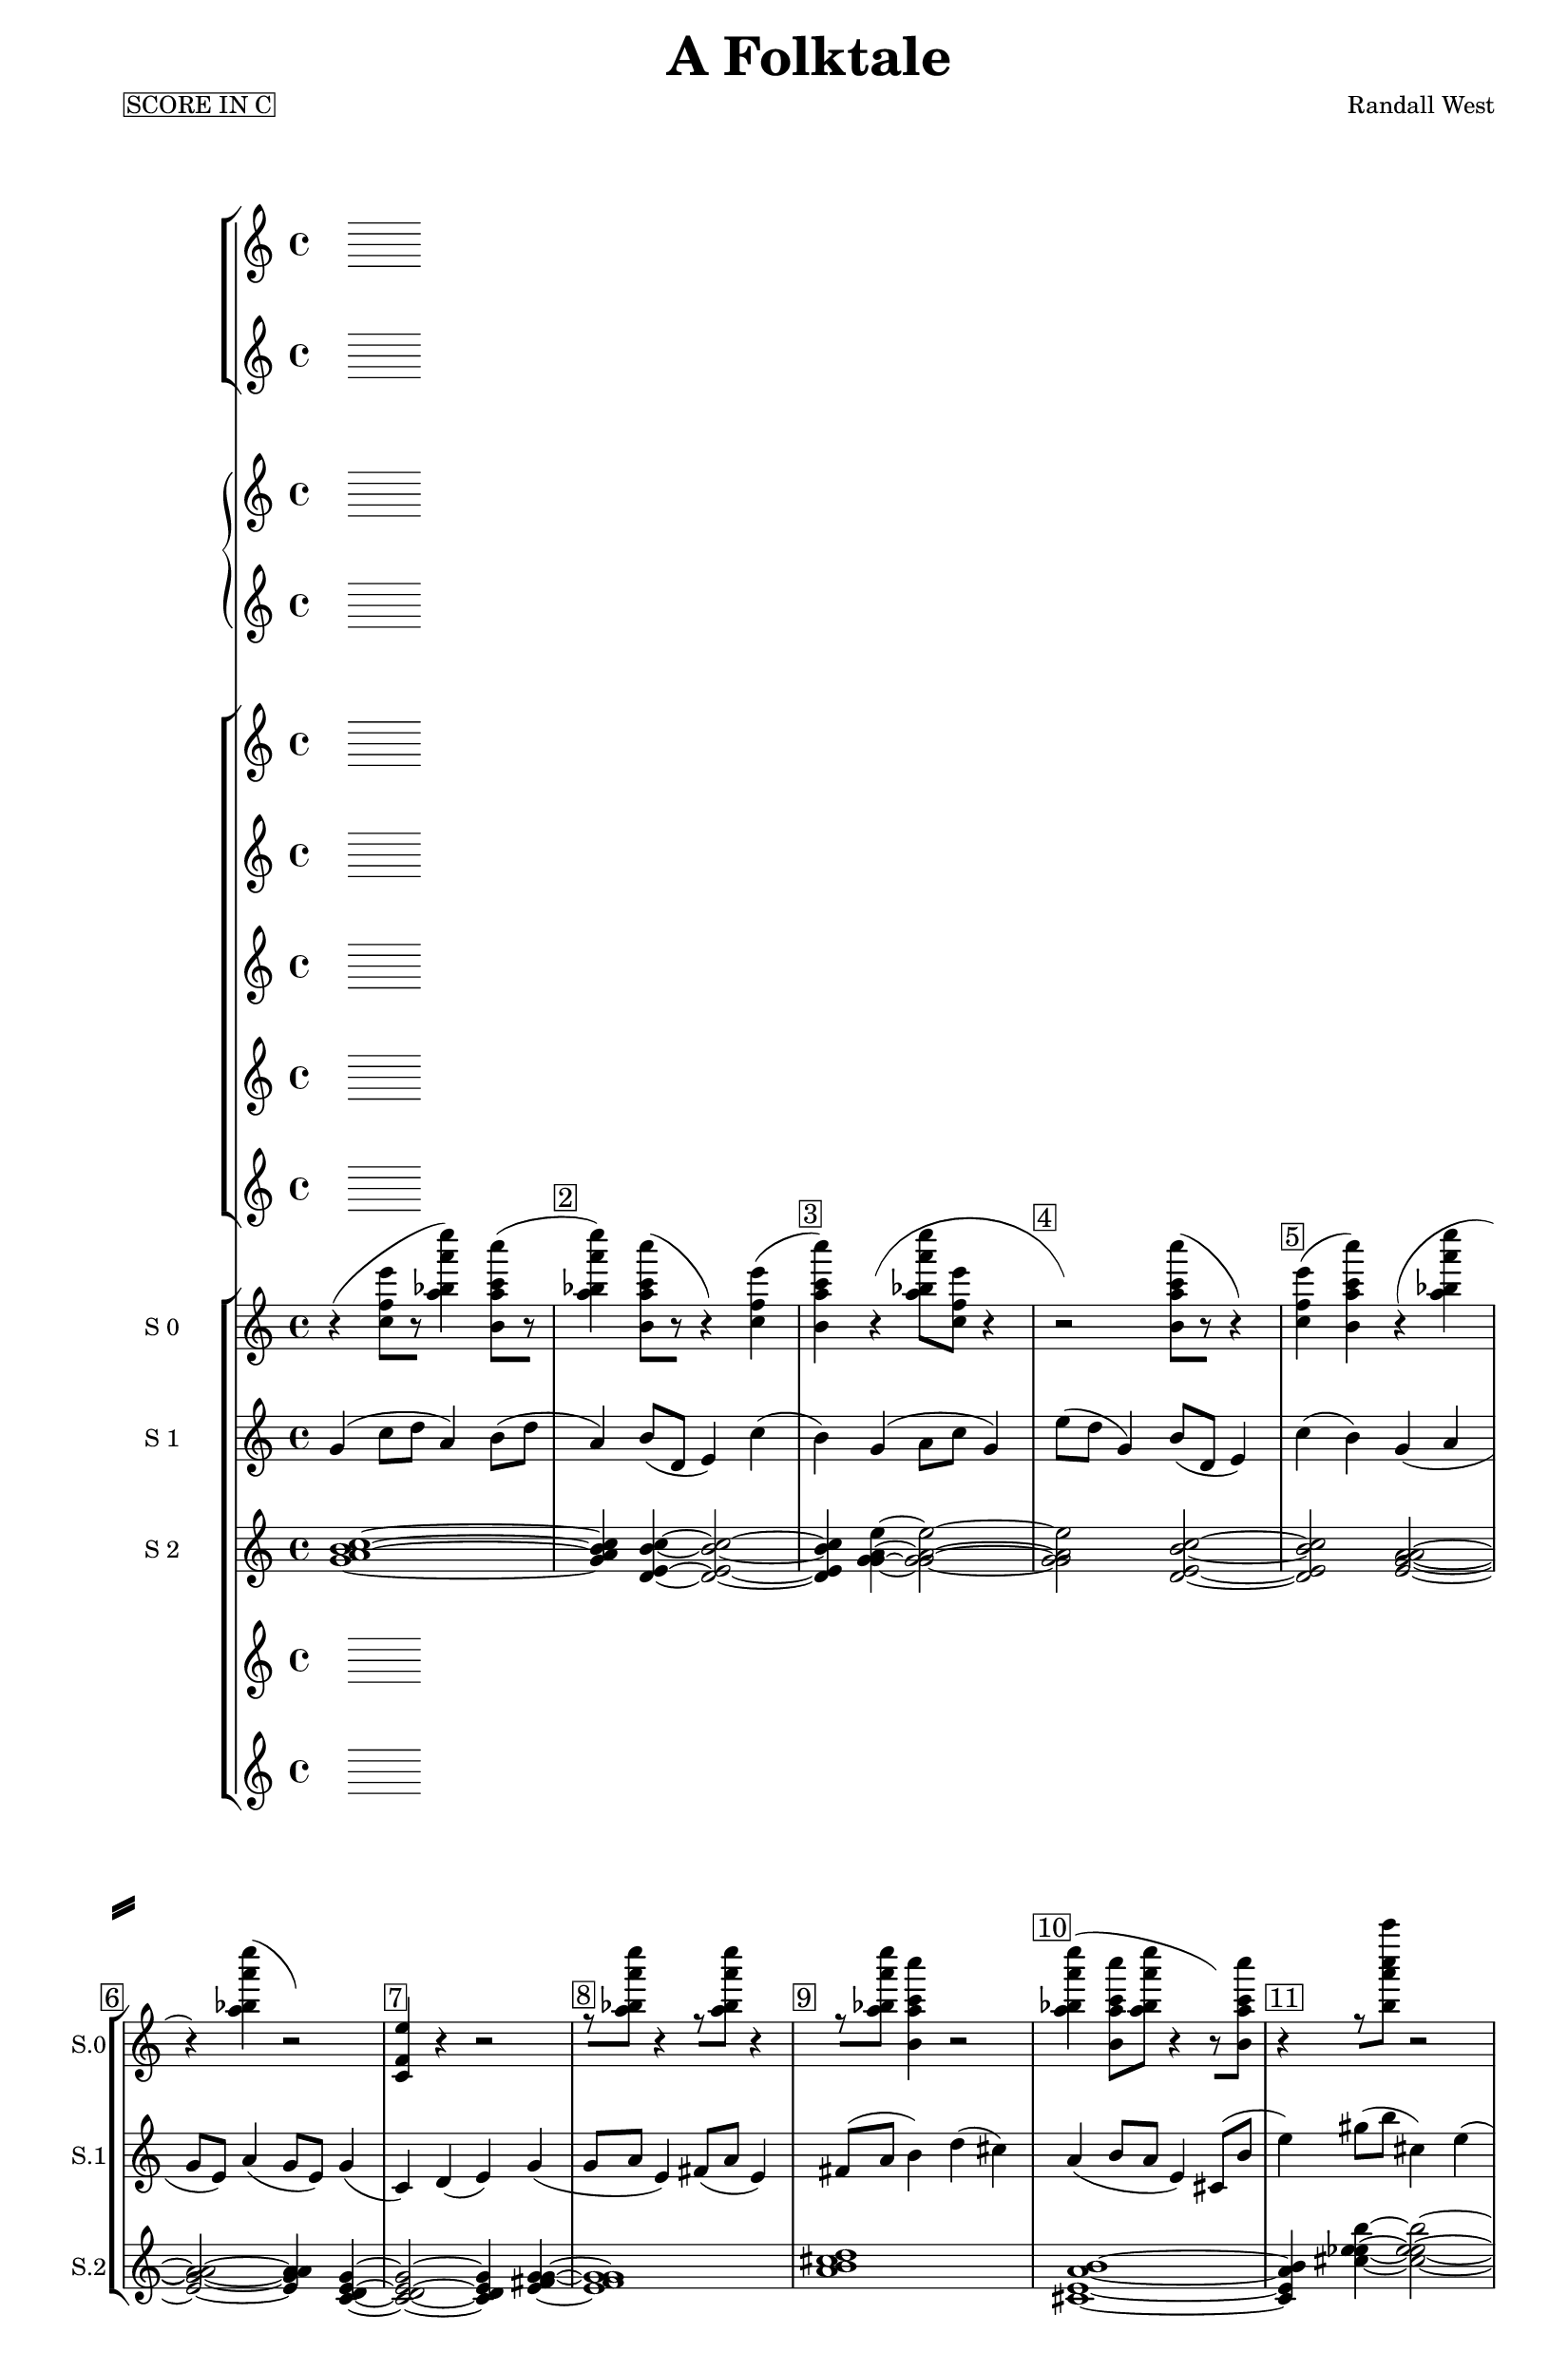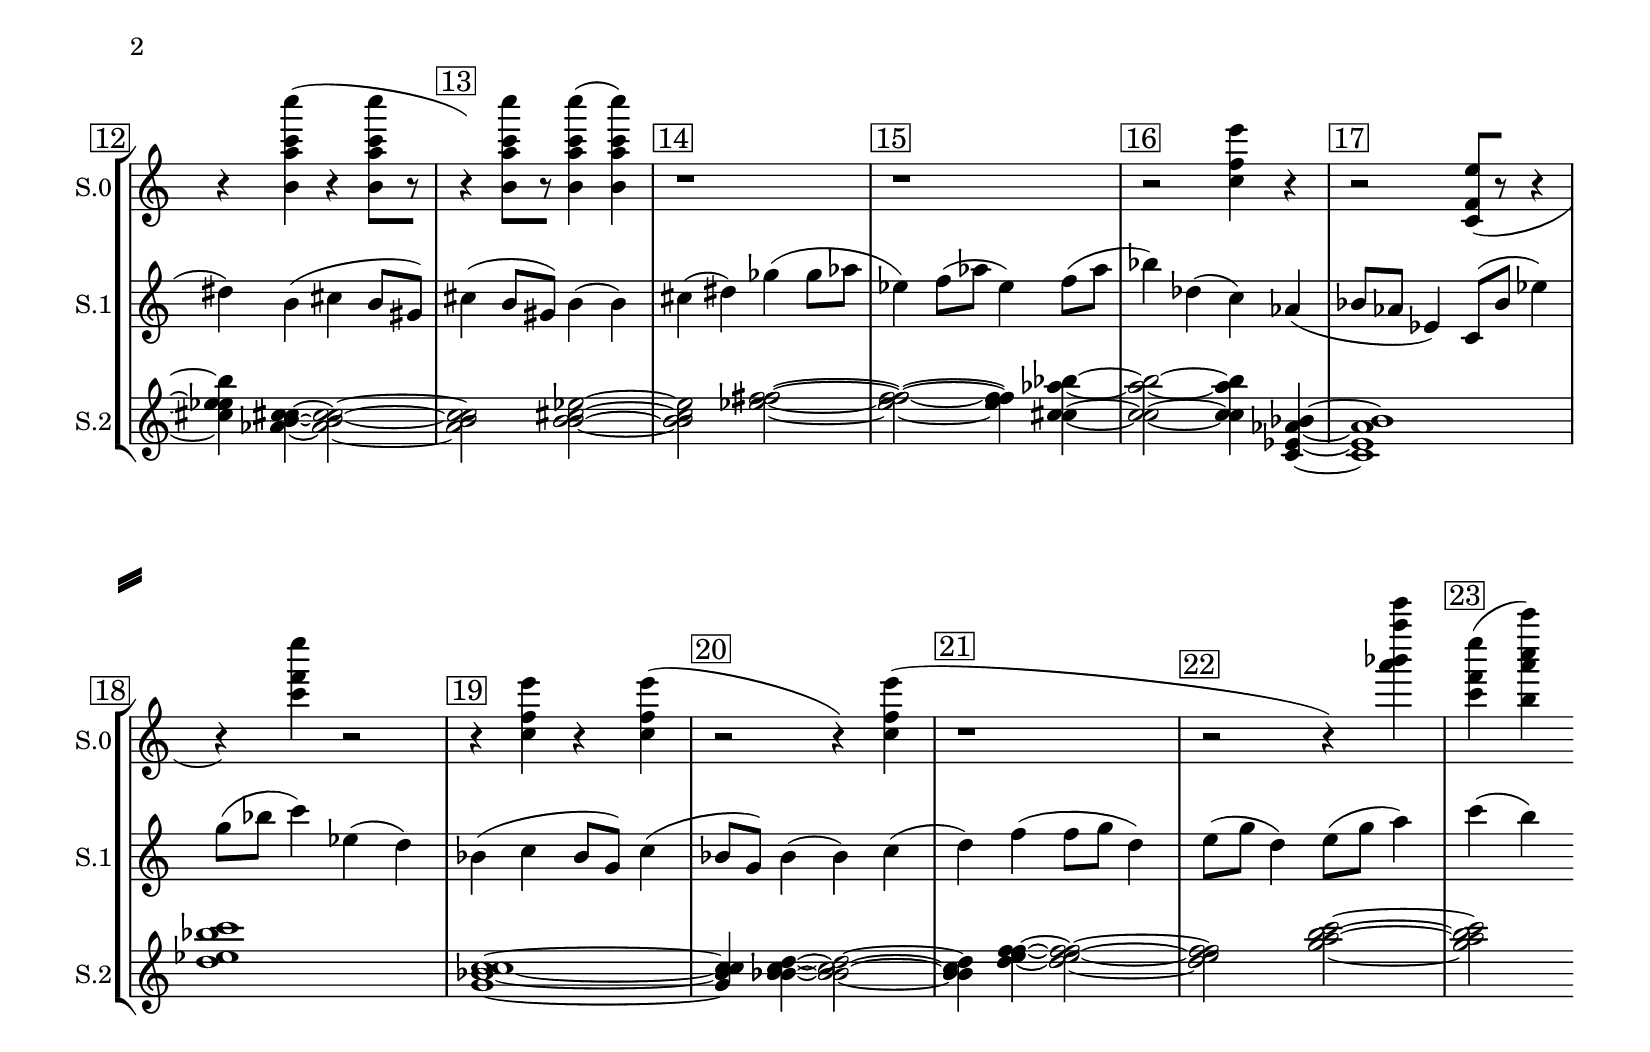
\version "2.19.82"
\language "english"

#(set-default-paper-size "tabloid" 'portrait)
#(set-global-staff-size 22)

\header {
    composer = "Randall West"
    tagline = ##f
    poet = \markup { \box "SCORE IN C" } %HACKY WAY TO GET SCORE IN C IN THERE !!!!!!
    title = \markup {
        \column {
            \center-align {
                \fontsize #3 {
                    "A Folktale"
                }
            }
        }
    }
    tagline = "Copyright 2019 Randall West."
}

  % #(set! paper-alist (cons '("10x13" . (cons (* 10 in) (* 13 in))) paper-alist))

  \paper {
    #(set-paper-size "tabloid")
    %#(set-paper-size "letter")
    left-margin = 22\mm
    system-separator-markup = \slashSeparator
    markup-system-spacing = #'(
        (basic-distance . 0)
        (minimum-distance . 0)
        (padding . 8)
        (stretchability . 0)
    )
    system-system-spacing = #'(
        (basic-distance . 12)
        (minimum-distance . 18)
        (padding . 12)
        (stretchability . 20)
    )
}

\layout {
    \set Score.markFormatter = #format-mark-circle-letters 
    \context {        
        \Score
        
        % \remove "Bar_number_engraver"
        \override BarNumber #'break-visibility = #'#(#f #t #t)
        \override BarNumber #'font-size = #1.2
        \override BarNumber  #'stencil = #(make-stencil-boxer 0.1 0.25 ly:text-interface::print)
        
        \override RehearsalMark #'font-size = #6

    }
    \context {
        \Staff 
        % \RemoveEmptyStaves
        \override VerticalAxisGroup #'remove-first = ##t % NOTE: comment this out to show staves on first page
        \override Hairpin #'minimum-length = #6
    }
    \context {
        \RhythmicStaff 
        % \RemoveEmptyStaves
        \override VerticalAxisGroup #'remove-first = ##t % NOTE: comment this out to show staves on first page
        \override Hairpin #'minimum-length = #6
    }
    % \context {
    %     \Dynamics
    %     \consists #Measure_counter_engraver
    %     \override MeasureCounter.direction = #DOWN
    %     \override MeasureCounter.font-encoding = #'latin1
    %     \override MeasureCounter.font-shape = #'italic
    %     % to control the distance of the Dynamics context from the staff:
    %     \override VerticalAxisGroup.nonstaff-relatedstaff-spacing.padding = #3
    %     \override MeasureCounter.font-size = #1.2
    %     % NOTE... below causes an error... why?
    %     % \override MeasureCounter.stencil = #(make-stencil-boxer 0.1 0.25 ly:text-interface::print)
    % }
}


\header {
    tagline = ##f
}

\layout {}

\paper {}

\score {
    \new Score
    <<
        \context StaffGroup = "winds"
        <<
            \context Staff = "flute"
            \with
            {
                \consists Horizontal_bracket_engraver
            }
            {
            }
            \context Staff = "oboe"
            \with
            {
                \consists Horizontal_bracket_engraver
            }
            {
            }
        >>
        \context PianoStaff = "piano"
        <<
            \context Staff = "piano1"
            \with
            {
                \consists Horizontal_bracket_engraver
            }
            {
            }
            \context Staff = "piano2"
            \with
            {
                \consists Horizontal_bracket_engraver
            }
            {
            }
        >>
        \context StaffGroup = "strings"
        <<
            \context Staff = "violin1"
            \with
            {
                \consists Horizontal_bracket_engraver
            }
            {
            }
            \context Staff = "violin2"
            \with
            {
                \consists Horizontal_bracket_engraver
            }
            {
            }
            \context Staff = "viola"
            \with
            {
                \consists Horizontal_bracket_engraver
            }
            {
            }
            \context Staff = "cello"
            \with
            {
                \consists Horizontal_bracket_engraver
            }
            {
            }
            \context Staff = "bass"
            \with
            {
                \consists Horizontal_bracket_engraver
            }
            {
            }
        >>
        \context StaffGroup = "short_score"
        <<
            \context Staff = "s0"
            \with
            {
                \consists Horizontal_bracket_engraver
            }
            {
                {
                    \set Staff.instrumentName = \markup { "S 0" }
                    \set Staff.shortInstrumentName = \markup { S.0 }
                    r4
                    (
                    <c'' f'' e'''>8
                    [
                    r8
                    ]
                    <a'' bf'' a''' e''''>4
                    )
                    <b' a'' c''' c''''>8
                    [
                    (
                    r8
                    ]
                    <a'' bf'' a''' e''''>4
                    )
                    <b' a'' c''' c''''>8
                    [
                    (
                    r8
                    ]
                    r4
                    )
                    <c'' f'' e'''>4
                    (
                    <b' a'' c''' c''''>4
                    )
                    r4
                    (
                    <a'' bf'' a''' e''''>8
                    [
                    <c'' f'' e'''>8
                    ]
                    r4
                    r2
                    )
                    <b' a'' c''' c''''>8
                    [
                    (
                    r8
                    ]
                    r4
                    )
                    <c'' f'' e'''>4
                    (
                    <b' a'' c''' c''''>4
                    )
                    r4
                    (
                    <a'' bf'' a''' e''''>4
                    r4
                    )
                    <a'' bf'' a''' e''''>4
                    (
                    r2
                    )
                    <c' f' e''>4
                    r4
                    r2
                    r8
                    [
                    <a'' bf'' a''' e''''>8
                    ]
                    r4
                    r8
                    [
                    <a'' bf'' a''' e''''>8
                    ]
                    r4
                    r8
                    [
                    <a'' bf'' a''' e''''>8
                    ]
                    <b' a'' c''' c''''>4
                    r2
                    <a'' bf'' a''' e''''>4
                    (
                    <b' a'' c''' c''''>8
                    [
                    <a'' bf'' a''' e''''>8
                    ]
                    r4
                    r8
                    )
                    [
                    <b' a'' c''' c''''>8
                    ]
                    r4
                    r8
                    [
                    <b'' a''' c'''' c'''''>8
                    ]
                    r2
                    r4
                    <b' a'' c''' c''''>4
                    (
                    r4
                    <b' a'' c''' c''''>8
                    [
                    r8
                    ]
                    r4
                    )
                    <b' a'' c''' c''''>8
                    [
                    r8
                    ]
                    <b' a'' c''' c''''>4
                    (
                    <b' a'' c''' c''''>4
                    )
                    r1
                    r1
                    r2
                    <c'' f'' e'''>4
                    r4
                    r2
                    <c' f' e''>8
                    [
                    (
                    r8
                    ]
                    r4
                    r4
                    )
                    <c''' f''' e''''>4
                    r2
                    r4
                    <c'' f'' e'''>4
                    r4
                    <c'' f'' e'''>4
                    (
                    r2
                    r4
                    )
                    <c'' f'' e'''>4
                    (
                    r1
                    r2
                    r4
                    )
                    <a''' bf''' a'''' e'''''>4
                    <c''' f''' e''''>4
                    (
                    <b'' a''' c'''' c'''''>4
                    )
                }
            }
            \context Staff = "s1"
            \with
            {
                \consists Horizontal_bracket_engraver
            }
            {
                {
                    \set Staff.instrumentName = \markup { "S 1" }
                    \set Staff.shortInstrumentName = \markup { S.1 }
                    g'4
                    (
                    c''8
                    [
                    d''8
                    ]
                    a'4
                    )
                    b'8
                    [
                    (
                    d''8
                    ]
                    a'4
                    )
                    b'8
                    [
                    (
                    d'8
                    ]
                    e'4
                    )
                    c''4
                    (
                    b'4
                    )
                    g'4
                    (
                    a'8
                    [
                    c''8
                    ]
                    g'4
                    )
                    e''8
                    [
                    (
                    d''8
                    ]
                    g'4
                    )
                    b'8
                    [
                    (
                    d'8
                    ]
                    e'4
                    )
                    c''4
                    (
                    b'4
                    )
                    g'4
                    (
                    a'4
                    g'8
                    [
                    e'8
                    ]
                    )
                    a'4
                    (
                    g'8
                    [
                    e'8
                    ]
                    )
                    g'4
                    (
                    c'4
                    )
                    d'4
                    (
                    e'4
                    )
                    g'4
                    (
                    g'8
                    [
                    a'8
                    ]
                    e'4
                    )
                    fs'8
                    [
                    (
                    a'8
                    ]
                    e'4
                    )
                    fs'8
                    [
                    (
                    a'8
                    ]
                    b'4
                    )
                    d''4
                    (
                    cs''4
                    )
                    a'4
                    (
                    b'8
                    [
                    a'8
                    ]
                    e'4
                    )
                    cs'8
                    [
                    (
                    b'8
                    ]
                    e''4
                    )
                    gs''8
                    [
                    (
                    b''8
                    ]
                    cs''4
                    )
                    e''4
                    (
                    ds''4
                    )
                    b'4
                    (
                    cs''4
                    b'8
                    [
                    gs'8
                    ]
                    )
                    cs''4
                    (
                    b'8
                    [
                    gs'8
                    ]
                    )
                    b'4
                    (
                    b'4
                    )
                    cs''4
                    (
                    ds''4
                    )
                    gf''4
                    (
                    gf''8
                    [
                    af''8
                    ]
                    ef''4
                    )
                    f''8
                    [
                    (
                    af''8
                    ]
                    ef''4
                    )
                    f''8
                    [
                    (
                    af''8
                    ]
                    bf''4
                    )
                    df''4
                    (
                    c''4
                    )
                    af'4
                    (
                    bf'8
                    [
                    af'8
                    ]
                    ef'4
                    )
                    c'8
                    [
                    (
                    bf'8
                    ]
                    ef''4
                    )
                    g''8
                    [
                    (
                    bf''8
                    ]
                    c'''4
                    )
                    ef''4
                    (
                    d''4
                    )
                    bf'4
                    (
                    c''4
                    bf'8
                    [
                    g'8
                    ]
                    )
                    c''4
                    (
                    bf'8
                    [
                    g'8
                    ]
                    )
                    bf'4
                    (
                    bf'4
                    )
                    c''4
                    (
                    d''4
                    )
                    f''4
                    (
                    f''8
                    [
                    g''8
                    ]
                    d''4
                    )
                    e''8
                    [
                    (
                    g''8
                    ]
                    d''4
                    )
                    e''8
                    [
                    (
                    g''8
                    ]
                    a''4
                    )
                    c'''4
                    (
                    b''4
                    )
                }
            }
            \context Staff = "s2"
            \with
            {
                \consists Horizontal_bracket_engraver
            }
            {
                {
                    \set Staff.instrumentName = \markup { "S 2" }
                    \set Staff.shortInstrumentName = \markup { S.2 }
                    <g' a' b' c''>1
                    ~
                    <g' a' b' c''>4
                    <d' e' b' c''>4
                    ~
                    <d' e' b' c''>2
                    ~
                    <d' e' b' c''>4
                    <g' g' a' e''>4
                    ~
                    <g' g' a' e''>2
                    ~
                    <g' g' a' e''>2
                    <d' e' b' c''>2
                    ~
                    <d' e' b' c''>2
                    <e' g' a' a'>2
                    ~
                    <e' g' a' a'>2
                    ~
                    <e' g' a' a'>4
                    <c' d' e' g'>4
                    ~
                    <c' d' e' g'>2
                    ~
                    <c' d' e' g'>4
                    <e' fs' g' g'>4
                    ~
                    <e' fs' g' g'>1
                    <a' b' cs'' d''>1
                    <cs' e' a' b'>1
                    ~
                    <cs' e' a' b'>4
                    <cs'' ef'' e'' b''>4
                    ~
                    <cs'' ef'' e'' b''>2
                    ~
                    <cs'' ef'' e'' b''>4
                    <af' b' cs'' cs''>4
                    ~
                    <af' b' cs'' cs''>2
                    ~
                    <af' b' cs'' cs''>2
                    <b' b' cs'' ef''>2
                    ~
                    <b' b' cs'' ef''>2
                    <ef'' f'' fs'' fs''>2
                    ~
                    <ef'' f'' fs'' fs''>2
                    ~
                    <ef'' f'' fs'' fs''>4
                    <c'' cs'' af'' bf''>4
                    ~
                    <c'' cs'' af'' bf''>2
                    ~
                    <c'' cs'' af'' bf''>4
                    <c' ef' af' bf'>4
                    ~
                    <c' ef' af' bf'>1
                    <d'' ef'' bf'' c'''>1
                    <g' bf' c'' c''>1
                    ~
                    <g' bf' c'' c''>4
                    <bf' bf' c'' d''>4
                    ~
                    <bf' bf' c'' d''>2
                    ~
                    <bf' bf' c'' d''>4
                    <d'' e'' f'' f''>4
                    ~
                    <d'' e'' f'' f''>2
                    ~
                    <d'' e'' f'' f''>2
                    <g'' a'' b'' c'''>2
                    ~
                    <g'' a'' b'' c'''>2
                }
            }
            \context Staff = "s3"
            \with
            {
                \consists Horizontal_bracket_engraver
            }
            {
            }
            \context Staff = "s4"
            \with
            {
                \consists Horizontal_bracket_engraver
            }
            {
            }
        >>
    >>
}